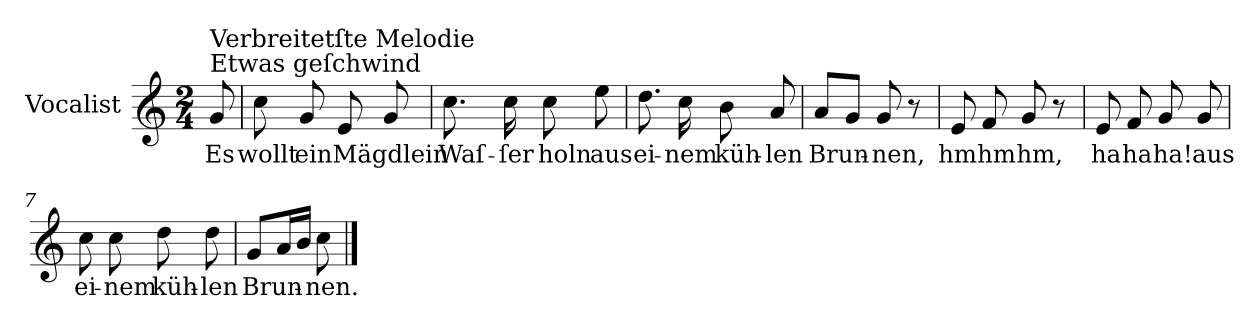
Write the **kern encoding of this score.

**kern	**text
*part1	*part1
*staff1	*staff1
*I"Vocalist	*
*k[]	*
*C:	*
*M2/4	*
=	=
!LO:TX:a:t=Etwas geſchwind	!
!LO:TX:a:t=Verbreitetſte Melodie	!
8g	Es
=1	=1
8cc	wollt
8g	ein
8e	Mägdlein
8g	.
=2	=2
8.cc	Waſ-
16cc	-ſer
8cc	holn
8ee	aus
=3	=3
8.dd	ei-
16cc	-nem
8b	küh-
8a	-len
=4	=4
8aL	Brun-
8gJ	.
8g	-nen,
8r	.
=5	=5
8e	hm
8f	hm
8g	hm,
8r	.
=6	=6
8e	ha
8f	ha
8g	ha!
8g	aus
=7	=7
8cc	ei-
8cc	-nem
8dd	küh-
8dd	-len
=8	=8
8gL	Brun-
16aL	.
16bJJ	.
8cc	-nen.
==	==
*-	*-
